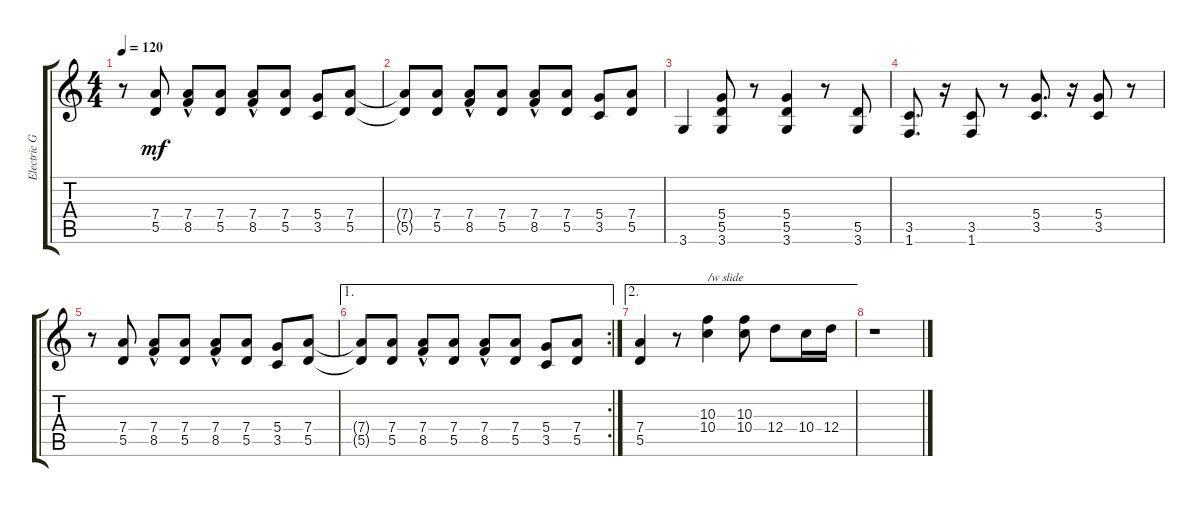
\track ("Electric Guitar (Drive)" "Electric G") {instrument overdrivenguitar}
\staff {score tabs}
\tuning (E4 B3 G3 D3 A2 E2) {hide}
\ts (4 4)
\tempo 120
\clef g2
\ks c
r.8{dy mf} (7.4 5.5).8 (7.4{hac} 8.5{hac}).8 (7.4 5.5).8 (7.4{hac} 8.5{hac}).8 (7.4 5.5).8 (5.4 3.5).8 (7.4 5.5).8 |
(7.4{t} 5.5{t}).8 (7.4 5.5).8 (7.4{hac} 8.5{hac}).8 (7.4 5.5).8 (7.4{hac} 8.5{hac}).8 (7.4 5.5).8 (5.4 3.5).8 (7.4 5.5).8 |
3.6.4 (5.4 5.5 3.6).8 r.8 (5.4 5.5 3.6).4 r.8 (5.5 3.6).8 |
(3.5 1.6).8{d} r.16 (3.5 1.6).8 r.8 (5.4 3.5).8{d} r.16 (5.4 3.5).8 r.8 |
r.8 (7.4 5.5).8 (7.4{hac} 8.5{hac}).8 (7.4 5.5).8 (7.4{hac} 8.5{hac}).8 (7.4 5.5).8 (5.4 3.5).8 (7.4 5.5).8 |
\ae 1
\rc 2
(7.4{t} 5.5{t}).8 (7.4 5.5).8 (7.4{hac} 8.5{hac}).8 (7.4 5.5).8 (7.4{hac} 8.5{hac}).8 (7.4 5.5).8 (5.4 3.5).8 (7.4 5.5).8 |
\ae 2
(7.4 5.5).4 r.8 (10.3 10.4).4{txt "/w slide"} (10.3 10.4).8 12.4.8 10.4.16 12.4.16 |
r.1
